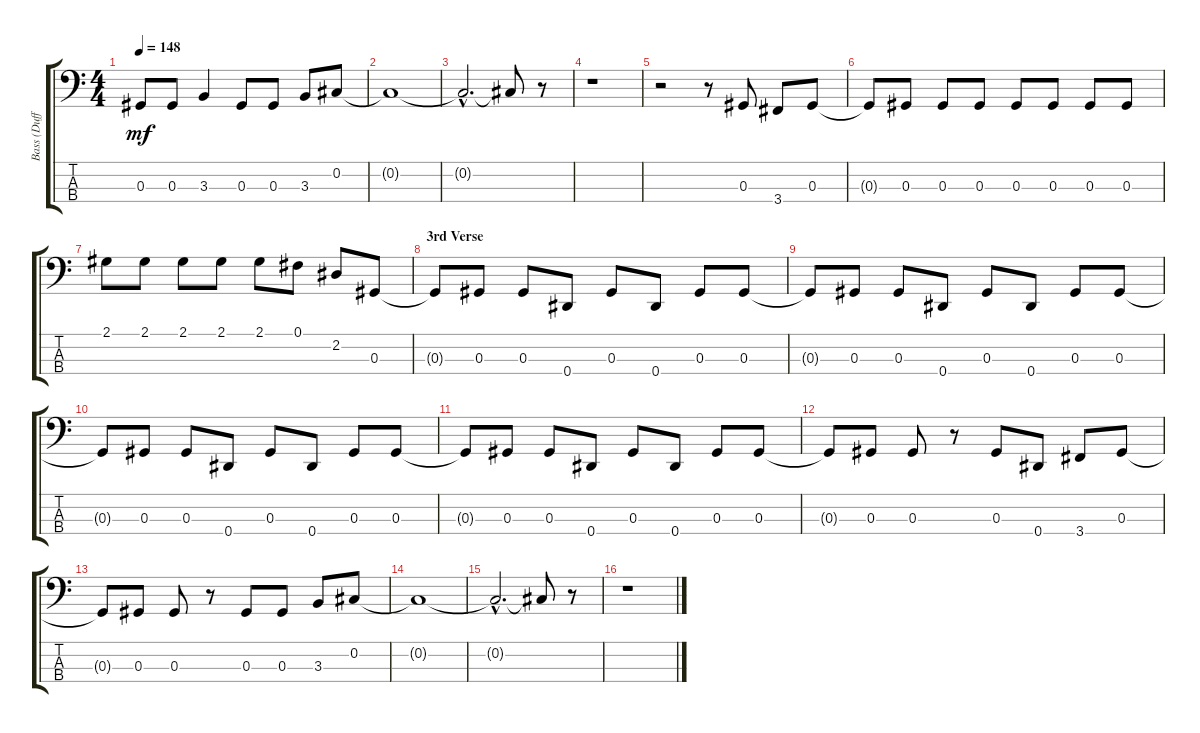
\track ("Bass (Duff)" "Bass (Duff") {instrument electricbasspick}
\staff {score tabs}
\tuning (Gb2 Db2 Ab1 Eb1) {hide}
\ts (4 4)
\tempo 148
\clef f4
\ks c
0.3{t}.8{dy mf} 0.3.8 3.3.4 0.3.8 0.3.8 3.3.8 0.2.8 |
0.2{t}.1 |
0.2{hac t}.2{d} 0.2{t}.8 r.8 |
r.1 |
r.2 r.8 0.3.8 3.4.8 0.3.8 |
0.3{t}.8 0.3.8 0.3.8 0.3.8 0.3.8 0.3.8 0.3.8 0.3.8 |
2.1.8 2.1.8 2.1.8 2.1.8 2.1.8 0.1.8 2.2.8 0.3.8 |
\section ("" "3rd Verse")
0.3{t}.8 0.3.8 0.3.8 0.4.8 0.3.8 0.4.8 0.3.8 0.3.8 |
0.3{t}.8 0.3.8 0.3.8 0.4.8 0.3.8 0.4.8 0.3.8 0.3.8 |
0.3{t}.8 0.3.8 0.3.8 0.4.8 0.3.8 0.4.8 0.3.8 0.3.8 |
0.3{t}.8 0.3.8 0.3.8 0.4.8 0.3.8 0.4.8 0.3.8 0.3.8 |
0.3{t}.8 0.3.8 0.3.8 r.8 0.3.8 0.4.8 3.4.8 0.3.8 |
0.3{t}.8 0.3.8 0.3.8 r.8 0.3.8 0.3.8 3.3.8 0.2.8 |
0.2{t}.1 |
0.2{hac t}.2{d} 0.2{t}.8 r.8 |
r.1
